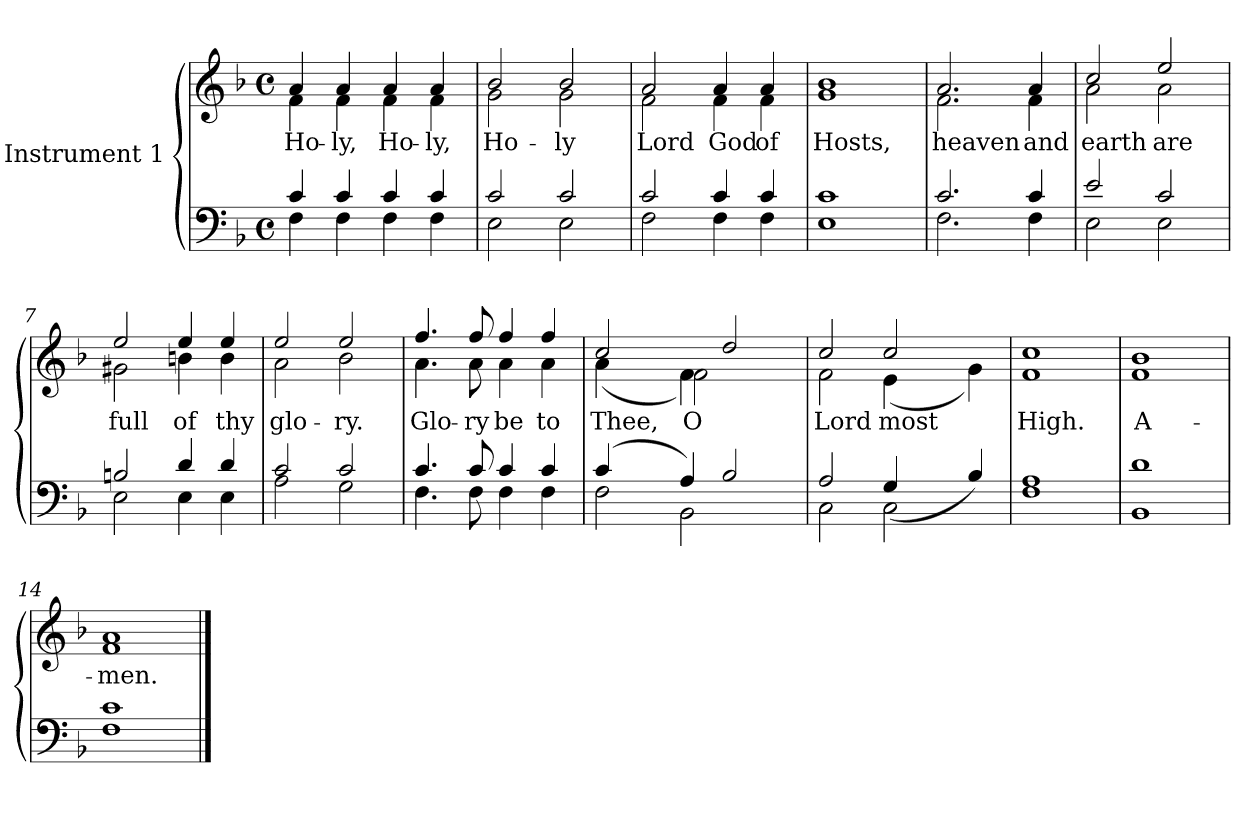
**kern	**kern	**text
*part2	*part1	*part1
*staff2	*staff1	*staff1
*I"Instrument 1	*I"Instrument 1	*
!!LO:PB:g=z
*stria5	*stria5	*
*clefF4	*clefG2	*
*k[b-]	*k[b-]	*
*F:	*F:	*
*M4/4	*M4/4	*
*met(c)	*met(c)	*
=1	=1	=1
*^	*^	*
!	!	!	!	!LO:LY:b:cj
4c/	4F\	4a/	4f\	Ho-
!	!	!	!	!LO:LY:b:cj
4c/	4F\	4a/	4f\	-ly,
!	!	!	!	!LO:LY:b:cj
4F\	4c/	4f\	4a/	Ho-
!	!	!	!	!LO:LY:b:cj
4c/	4F\	4f\	4a/	-ly,
=2	=2	=2	=2	=2
!	!	!	!	!LO:LY:b:cj
2E\	2c/	2g\	2b-/	Ho-
!	!	!	!	!LO:LY:b:cj
2c/	2E\	2g\	2b-/	-ly
=3	=3	=3	=3	=3
!	!	!	!	!LO:LY:b:cj
2F\	2c/	2a/	2f\	Lord
!	!	!	!	!LO:LY:b:cj
4c/	4F\	4f\	4a/	God
!	!	!	!	!LO:LY:b:cj
4c/	4F\	4f\	4a/	of
=4	=4	=4	=4	=4
!	!	!	!	!LO:LY:b:cj
*v	*v	*	*	*
*	*v	*v	*
1c 1E	1g 1b-	Hosts,
=5	=5	=5
*^	*^	*
!	!	!	!	!LO:LY:b:cj
2.F\	2.c/	2.f\	2.a/	heaven
!	!	!	!	!LO:LY:b:cj
4c/	4F\	4f\	4a/	and
=6	=6	=6	=6	=6
!	!	!	!	!LO:LY:b:cj
2E\	2e/	2a\	2cc/	earth
!	!	!	!	!LO:LY:b:cj
2c/	2E\	2a\	2ee/	are
=7	=7	=7	=7	=7
!	!	!	!	!LO:LY:b:cj
2E\	2Bn/	2ee/	2g#X\	full
!	!	!	!	!LO:LY:b:cj
4d/	4E\	4bn\	4ee/	of
!	!	!	!	!LO:LY:b:cj
4d/	4E\	4b\	4ee/	thy
!!LO:LB:g=z	!!
=8	=8	=8	=8	=8
!	!	!	!	!LO:LY:b:cj
2A\	2c/	2ee/	2a\	glo-
!	!	!	!	!LO:LY:b:cj
2c/	2G\	2b-\	2ee/	-ry.
=9	=9	=9	=9	=9
!	!	!	!	!LO:LY:b:cj
4.F\	4.c/	4.ff/	4.a\	Glo-
!	!	!	!	!LO:LY:b:cj
8F\	8c/	8ff/	8a\	-ry
!	!	!	!	!LO:LY:b:cj
4c/	4F\	4ff/	4a\	be
!	!	!	!	!LO:LY:b:cj
4c/	4F\	4ff/	4a\	to
=10	=10	=10	=10	=10
!	!	!	!	!LO:LY:b:cj
2F\	(>4c/	2cc/	(<4a\	Thee,
.	4ryy	.	4ryy	.
!	!	!	!	!LO:LY:b:cj
!	!	!	!	!LO:LY:b:cj
4A/)	2BB-\	4f\)	2f\	O
2B-/	.	2dd/	.	.
.	4ryy	.	4ryy	.
=11	=11	=11	=11	=11
!	!	!	!	!LO:LY:b:cj
2A/	2C\	2f\	2cc/	Lord
!	!	!	!	!LO:LY:b:cj
2C\	(>4G/	2cc/	(<4e\	most
.	2ryy	.	2ryy	.
!	!	!	!	!LO:LY:b:cj
4B-/)	.	4g\)	.	.
*v	*v	*	*	*
*	*v	*v	*
=12	=12	=12
!	!	!LO:LY:b:cj
1A 1F	1f 1cc	High.
=13	=13	=13
!	!	!LO:LY:b:cj
1d 1BB-	1f 1b-	A-
=14	=14	=14
!	!	!LO:LY:b:cj
1F 1c	1a 1f	-men.
==	==	==
*-	*-	*-
